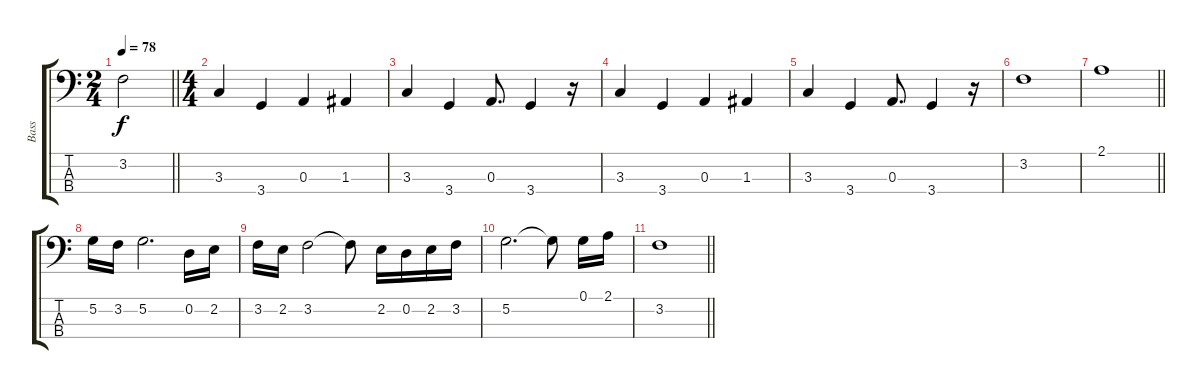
\track ("Bass" "Bass") {instrument electricbassfinger}
\staff {score tabs}
\tuning (G2 D2 A1 E1) {hide}
\ts (2 4)
\tempo 78
\clef f4
\barLineRight lightlight
\ks c
3.2{t}.2{dy f} |
\ts (4 4)
3.3.4 3.4.4 0.3.4 1.3.4 |
3.3.4 3.4.4 0.3.8{d} 3.4.4 r.16 |
3.3.4 3.4.4 0.3.4 1.3.4 |
3.3.4 3.4.4 0.3.8{d} 3.4.4 r.16 |
3.2.1 |
\barLineRight lightlight
2.1.1 |
5.2.16 3.2.16 5.2.2{d} 0.2.16 2.2.16 |
3.2.16 2.2.16 3.2.2 3.2{t}.8 2.2.16{beam merge} 0.2.16 2.2.16 3.2.16 |
5.2.2{d} 5.2{t}.8{beam split} 0.1.16 2.1.16 |
\barLineRight lightlight
3.2.1
